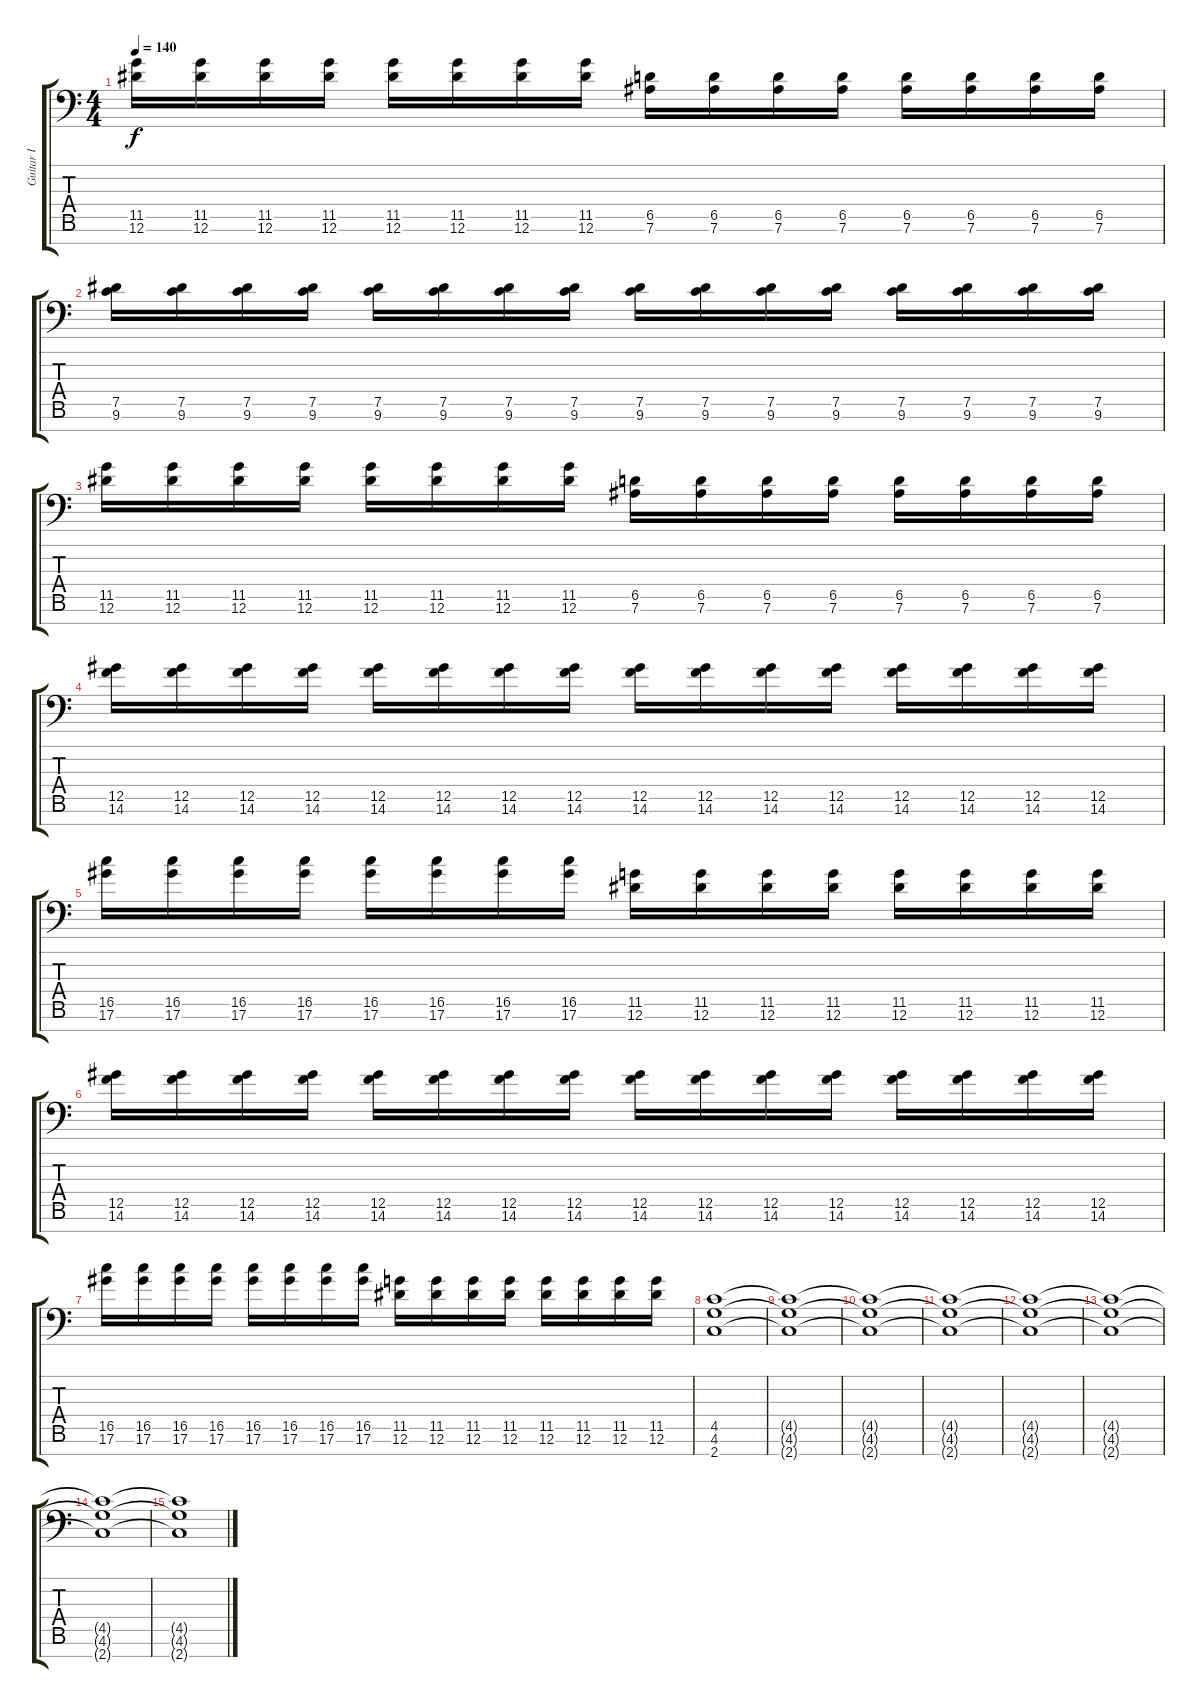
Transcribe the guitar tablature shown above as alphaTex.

\track ("Guitar I" "Guitar I") {instrument distortionguitar}
\staff {score tabs}
\tuning (Eb4 Bb3 Gb3 Db3 Ab2 Eb2 Bb1) {hide}
\ts (4 4)
\tempo 140
\clef f4
\ks c
(11.5 12.6).16{dy f} (11.5 12.6).16 (11.5 12.6).16 (11.5 12.6).16 (11.5 12.6).16 (11.5 12.6).16 (11.5 12.6).16 (11.5 12.6).16 (6.5 7.6).16 (6.5 7.6).16 (6.5 7.6).16 (6.5 7.6).16 (6.5 7.6).16 (6.5 7.6).16 (6.5 7.6).16 (6.5 7.6).16 |
(7.5 9.6).16 (7.5 9.6).16 (7.5 9.6).16 (7.5 9.6).16 (7.5 9.6).16 (7.5 9.6).16 (7.5 9.6).16 (7.5 9.6).16 (7.5 9.6).16 (7.5 9.6).16 (7.5 9.6).16 (7.5 9.6).16 (7.5 9.6).16 (7.5 9.6).16 (7.5 9.6).16 (7.5 9.6).16 |
(11.5 12.6).16 (11.5 12.6).16 (11.5 12.6).16 (11.5 12.6).16 (11.5 12.6).16 (11.5 12.6).16 (11.5 12.6).16 (11.5 12.6).16 (6.5 7.6).16 (6.5 7.6).16 (6.5 7.6).16 (6.5 7.6).16 (6.5 7.6).16 (6.5 7.6).16 (6.5 7.6).16 (6.5 7.6).16 |
(12.5 14.6).16 (12.5 14.6).16 (12.5 14.6).16 (12.5 14.6).16 (12.5 14.6).16 (12.5 14.6).16 (12.5 14.6).16 (12.5 14.6).16 (12.5 14.6).16 (12.5 14.6).16 (12.5 14.6).16 (12.5 14.6).16 (12.5 14.6).16 (12.5 14.6).16 (12.5 14.6).16 (12.5 14.6).16 |
(16.5 17.6).16 (16.5 17.6).16 (16.5 17.6).16 (16.5 17.6).16 (16.5 17.6).16 (16.5 17.6).16 (16.5 17.6).16 (16.5 17.6).16 (11.5 12.6).16 (11.5 12.6).16 (11.5 12.6).16 (11.5 12.6).16 (11.5 12.6).16 (11.5 12.6).16 (11.5 12.6).16 (11.5 12.6).16 |
(12.5 14.6).16 (12.5 14.6).16 (12.5 14.6).16 (12.5 14.6).16 (12.5 14.6).16 (12.5 14.6).16 (12.5 14.6).16 (12.5 14.6).16 (12.5 14.6).16 (12.5 14.6).16 (12.5 14.6).16 (12.5 14.6).16 (12.5 14.6).16 (12.5 14.6).16 (12.5 14.6).16 (12.5 14.6).16 |
(16.5 17.6).16 (16.5 17.6).16 (16.5 17.6).16 (16.5 17.6).16 (16.5 17.6).16 (16.5 17.6).16 (16.5 17.6).16 (16.5 17.6).16 (11.5 12.6).16 (11.5 12.6).16 (11.5 12.6).16 (11.5 12.6).16 (11.5 12.6).16 (11.5 12.6).16 (11.5 12.6).16 (11.5 12.6).16 |
(4.5 4.6 2.7).1 |
(4.5{t} 4.6{t} 2.7{t}).1 |
(4.5{t} 4.6{t} 2.7{t}).1 |
(4.5{t} 4.6{t} 2.7{t}).1 |
(4.5{t} 4.6{t} 2.7{t}).1 |
(4.5{t} 4.6{t} 2.7{t}).1 |
(4.5{t} 4.6{t} 2.7{t}).1 |
(4.5{t} 4.6{t} 2.7{t}).1
